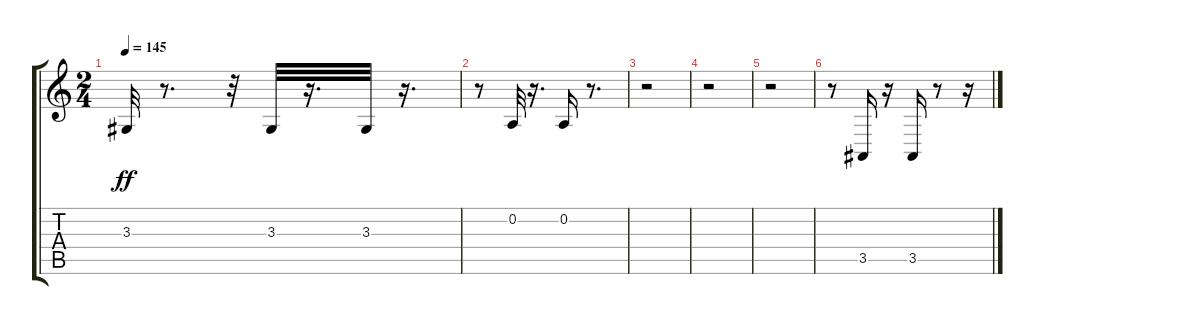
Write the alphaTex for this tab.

\track "" {instrument baritonesax}
\staff {score tabs}
\tuning (D4 A3 F3 C3 G2 D2) {hide}
\ts (2 4)
\tempo 145
\clef g2
\ks c
3.3.32{dy ff} r.8{d} r.32 3.3.32 r.16{d} 3.3.32 r.16{d} |
r.8 0.2.32 r.16{d} 0.2.16 r.8{d} |
r.2 |
r.2 |
r.2 |
r.8 3.5.16 r.16 3.5.16 r.8 r.16
